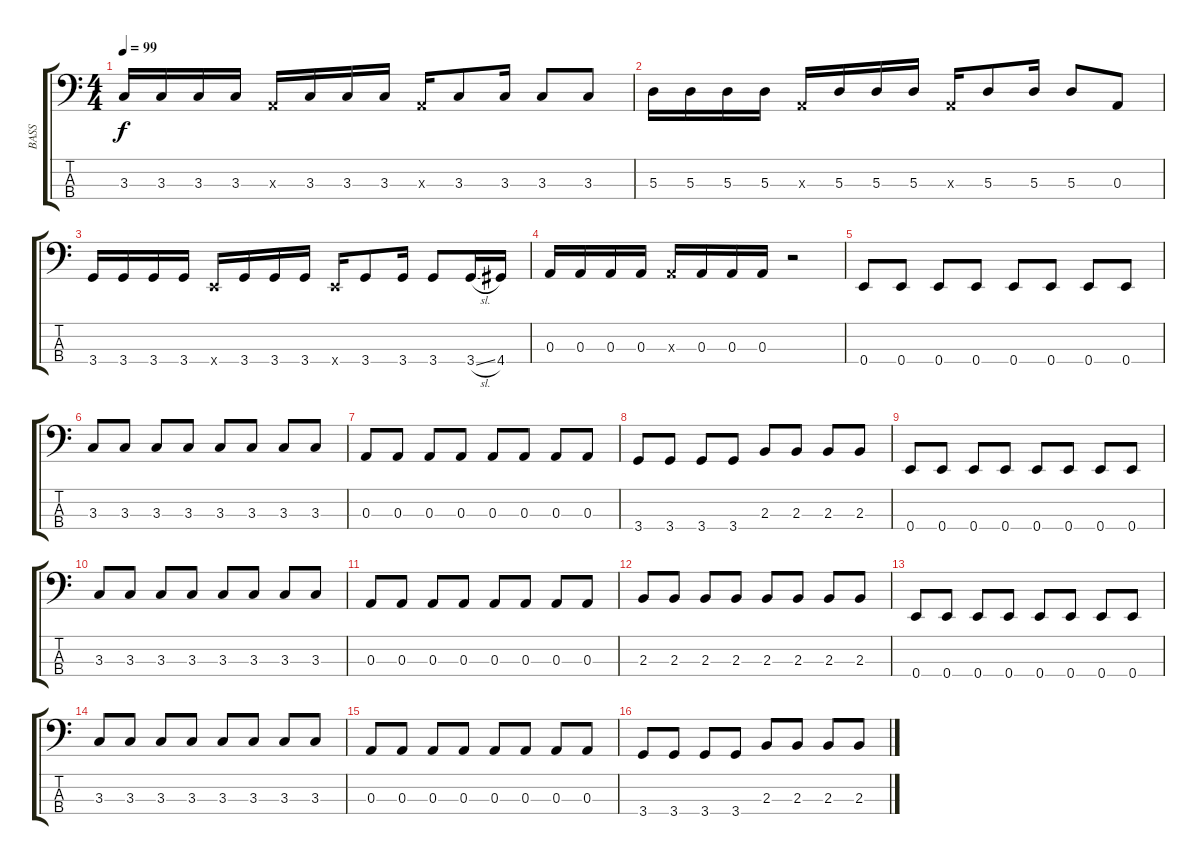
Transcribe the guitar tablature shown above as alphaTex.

\track ("BASS" "BASS") {instrument electricbassfinger}
\staff {score tabs}
\tuning (G2 D2 A1 E1) {hide}
\ts (4 4)
\tempo 99
\clef f4
\ks c
3.3.16{dy f} 3.3.16 3.3.16 3.3.16 0.3{x}.16 3.3.16 3.3.16 3.3.16 0.3{x}.16 3.3.8 3.3.16 3.3.8 3.3.8 |
5.3.16 5.3.16 5.3.16 5.3.16 0.3{x}.16 5.3.16 5.3.16 5.3.16 0.3{x}.16 5.3.8 5.3.16 5.3.8 0.3.8 |
3.4.16 3.4.16 3.4.16 3.4.16 0.4{x}.16 3.4.16 3.4.16 3.4.16 0.4{x}.16 3.4.8 3.4.16 3.4.8 3.4{sl}.16 4.4.16 |
0.3.16 0.3.16 0.3.16 0.3.16 0.3{x}.16 0.3.16 0.3.16 0.3.16 r.2 |
0.4.8 0.4.8 0.4.8 0.4.8 0.4.8 0.4.8 0.4.8 0.4.8 |
3.3.8 3.3.8 3.3.8 3.3.8 3.3.8 3.3.8 3.3.8 3.3.8 |
0.3.8 0.3.8 0.3.8 0.3.8 0.3.8 0.3.8 0.3.8 0.3.8 |
3.4.8 3.4.8 3.4.8 3.4.8 2.3.8 2.3.8 2.3.8 2.3.8 |
0.4.8 0.4.8 0.4.8 0.4.8 0.4.8 0.4.8 0.4.8 0.4.8 |
3.3.8 3.3.8 3.3.8 3.3.8 3.3.8 3.3.8 3.3.8 3.3.8 |
0.3.8 0.3.8 0.3.8 0.3.8 0.3.8 0.3.8 0.3.8 0.3.8 |
2.3.8 2.3.8 2.3.8 2.3.8 2.3.8 2.3.8 2.3.8 2.3.8 |
0.4.8 0.4.8 0.4.8 0.4.8 0.4.8 0.4.8 0.4.8 0.4.8 |
3.3.8 3.3.8 3.3.8 3.3.8 3.3.8 3.3.8 3.3.8 3.3.8 |
0.3.8 0.3.8 0.3.8 0.3.8 0.3.8 0.3.8 0.3.8 0.3.8 |
3.4.8 3.4.8 3.4.8 3.4.8 2.3.8 2.3.8 2.3.8 2.3.8
